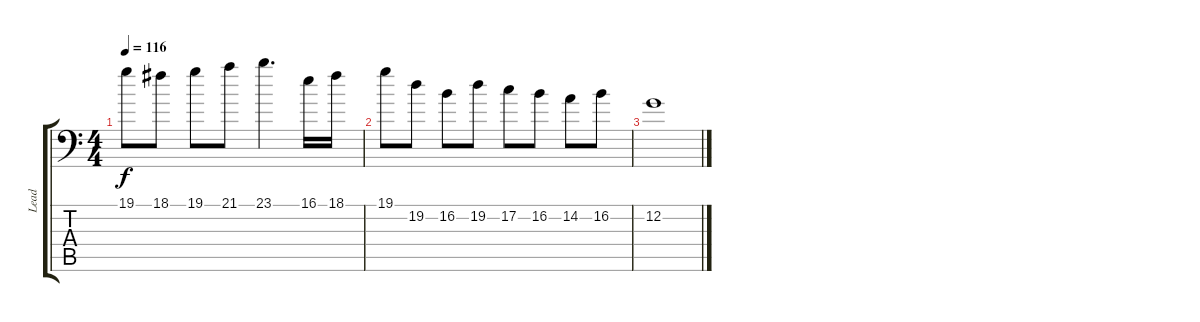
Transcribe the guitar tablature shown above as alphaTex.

\track ("Lead" "Lead") {instrument electricbassfinger}
\staff {score tabs}
\tuning (C3 G2 D2 A1 E1 B0) {hide}
\ts (4 4)
\tempo 116
\clef f4
\ks c
19.1.8{dy f} 18.1.8 19.1.8 21.1.8 23.1.4{d} 16.1.16 18.1.16 |
19.1.8 19.2.8 16.2.8 19.2.8 17.2.8 16.2.8 14.2.8 16.2.8 |
12.2.1
